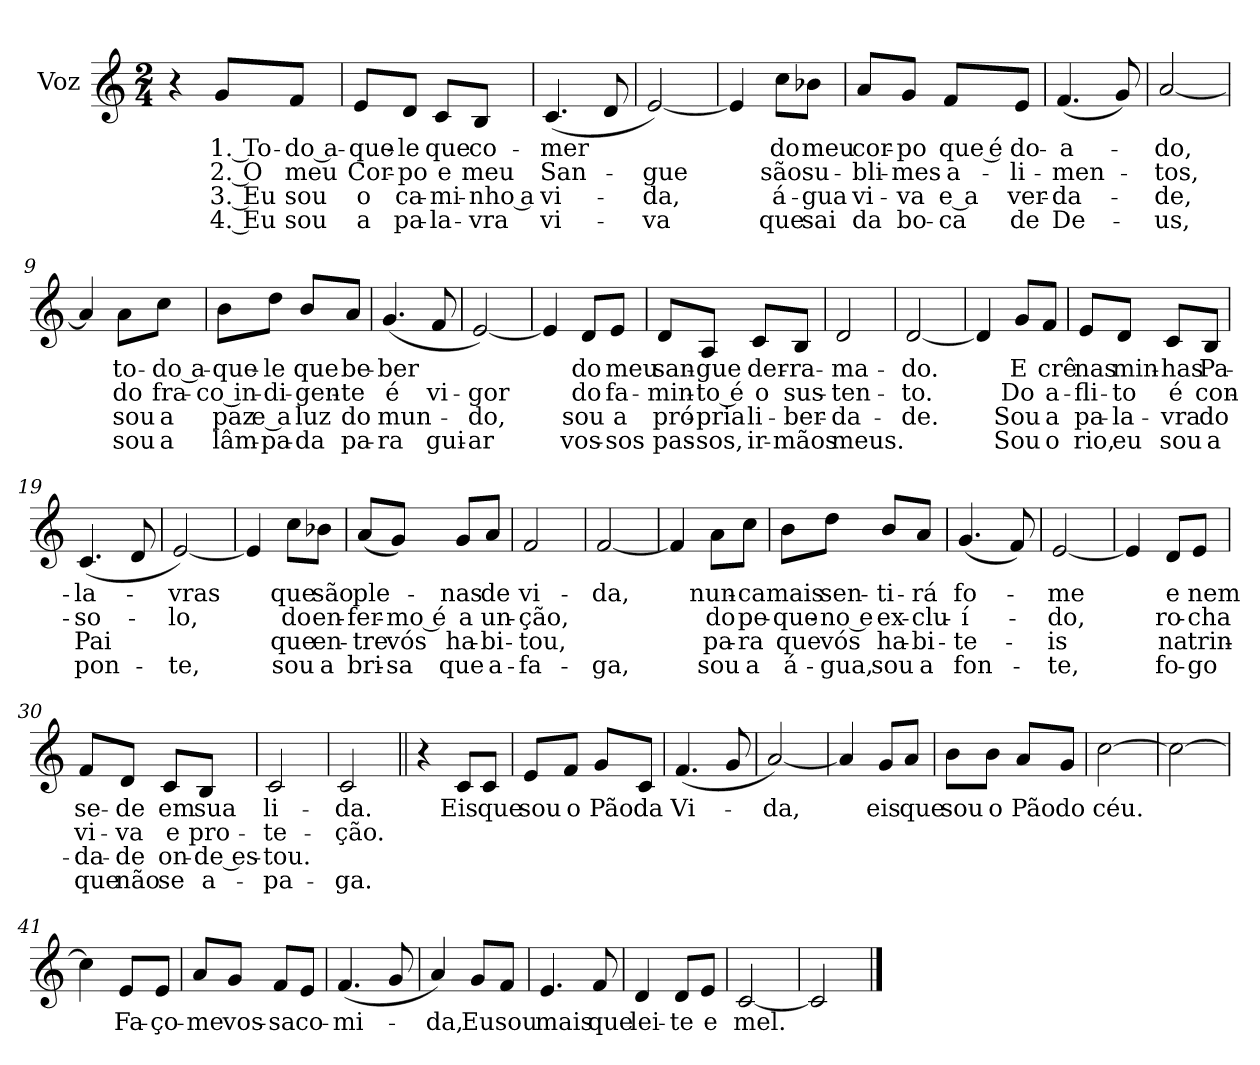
**kern	**text	**text	**text	**text
*part1	*part1	*part1	*part1	*part1
*staff1	*staff1	*staff1	*staff1	*staff1
*I"Voz	*	*	*	*
*I'Vo.	*	*	*	*
*clefG2	*	*	*	*
*k[]	*	*	*	*
*M2/4	*	*	*	*
*MM80	*	*	*	*
=1	=1	=1	=1	=1
4r	.	.	.	.
!	!LO:LY:b	!LO:LY:b	!LO:LY:b	!LO:LY:b
8g/L	1. To-	2. O	3. Eu	4. Eu
!	!LO:LY:b	!LO:LY:b	!LO:LY:b	!LO:LY:b
8f/J	-do a-	meu	sou	sou
=2	=2	=2	=2	=2
!	!LO:LY:b	!LO:LY:b	!LO:LY:b	!LO:LY:b
8e/L	-que-	Cor-	o	a
!	!LO:LY:b	!LO:LY:b	!LO:LY:b	!LO:LY:b
8d/J	-le	-po	ca-	pa-
!	!LO:LY:b	!LO:LY:b	!LO:LY:b	!LO:LY:b
8c/L	que	e	-mi-	-la-
!	!LO:LY:b	!LO:LY:b	!LO:LY:b	!LO:LY:b
8B/J	co-	meu	-nho a	-vra
=3	=3	=3	=3	=3
!	!LO:LY:b	!LO:LY:b	!LO:LY:b	!LO:LY:b
(<4.c/	-mer	San-	vi-	vi-
8d/	.	.	.	.
=4	=4	=4	=4	=4
!	!	!LO:LY:b	!LO:LY:b	!LO:LY:b
[2e/)	.	-gue	-da,	-va
=5	=5	=5	=5	=5
4e/]	.	.	.	.
!	!LO:LY:b	!LO:LY:b	!LO:LY:b	!LO:LY:b
8cc\L	do	são	á-	que
!	!LO:LY:b	!LO:LY:b	!LO:LY:b	!LO:LY:b
8b-X\J	meu	su-	gua	sai
=6	=6	=6	=6	=6
!	!LO:LY:b	!LO:LY:b	!LO:LY:b	!LO:LY:b
8a/L	cor-	-bli-	vi-	da
!	!LO:LY:b	!LO:LY:b	!LO:LY:b	!LO:LY:b
8g/J	-po	-mes	-va	bo-
!	!LO:LY:b	!LO:LY:b	!LO:LY:b	!LO:LY:b
8f/L	que é	a-	e a	-ca
!	!LO:LY:b	!LO:LY:b	!LO:LY:b	!LO:LY:b
8e/J	do-	-li-	ver-	de
=7	=7	=7	=7	=7
!	!LO:LY:b	!LO:LY:b	!LO:LY:b	!LO:LY:b
(<4.f/	-a-	-men-	-da-	De-
8g/)	.	.	.	.
=8	=8	=8	=8	=8
!	!LO:LY:b	!LO:LY:b	!LO:LY:b	!LO:LY:b
[2a/	-do,	-tos,	-de,	-us,
!!LO:LB:g=z
=9	=9	=9	=9	=9
4a/]	.	.	.	.
!	!LO:LY:b	!LO:LY:b	!LO:LY:b	!LO:LY:b
8a\L	to-	do	sou	sou
!	!LO:LY:b	!LO:LY:b	!LO:LY:b	!LO:LY:b
8cc\J	-do a-	fra-	a	a
=10	=10	=10	=10	=10
!	!LO:LY:b	!LO:LY:b	!LO:LY:b	!LO:LY:b
8b\L	que-	-co in-	paz	lâm-
!	!LO:LY:b	!LO:LY:b	!LO:LY:b	!LO:LY:b
8dd\J	-le	-di-	e a	-pa-
!	!LO:LY:b	!LO:LY:b	!LO:LY:b	!LO:LY:b
8b/L	que	-gen-	luz	-da
!	!LO:LY:b	!LO:LY:b	!LO:LY:b	!LO:LY:b
8a/J	be-	-te	do	pa-
=11	=11	=11	=11	=11
!	!LO:LY:b	!LO:LY:b	!LO:LY:b	!LO:LY:b
(<4.g/	-ber	é	mun-	-ra
!	!	!LO:LY:b	!	!LO:LY:b
8f/	.	vi-	.	gui-
=12	=12	=12	=12	=12
!	!	!LO:LY:b	!LO:LY:b	!LO:LY:b
[2e/)	.	-gor	-do,	-ar
=13	=13	=13	=13	=13
4e/]	.	.	.	.
!	!LO:LY:b	!LO:LY:b	!LO:LY:b	!LO:LY:b
8d/L	do	do	sou	vos-
!	!LO:LY:b	!LO:LY:b	!LO:LY:b	!LO:LY:b
8e/J	meu	fa-	a	-sos
=14	=14	=14	=14	=14
!	!LO:LY:b	!LO:LY:b	!LO:LY:b	!LO:LY:b
8d/L	san-	-min-	pró-	pas-
!	!LO:LY:b	!LO:LY:b	!LO:LY:b	!LO:LY:b
8A/J	-gue	-to é	-pria	-sos,
!	!LO:LY:b	!LO:LY:b	!LO:LY:b	!LO:LY:b
8c/L	der-	o	li-	ir-
!	!LO:LY:b	!LO:LY:b	!LO:LY:b	!LO:LY:b
8B/J	-ra-	sus-	-ber-	-mãos
=15	=15	=15	=15	=15
!	!LO:LY:b	!LO:LY:b	!LO:LY:b	!LO:LY:b
2d/	-ma-	-ten-	-da-	-meus.
=16	=16	=16	=16	=16
!	!LO:LY:b	!LO:LY:b	!LO:LY:b	!
[2d/	-do.	-to.	-de.	.
!!LO:LB:g=z
=17	=17	=17	=17	=17
4d/]	.	.	.	.
!	!LO:LY:b	!LO:LY:b	!LO:LY:b	!LO:LY:b
8g/L	E	Do	Sou	Sou
!	!LO:LY:b	!LO:LY:b	!LO:LY:b	!LO:LY:b
8f/J	crê	a-	a	o
=18	=18	=18	=18	=18
!	!LO:LY:b	!LO:LY:b	!LO:LY:b	!LO:LY:b
8e/L	nas	-fli-	pa-	rio,
!	!LO:LY:b	!LO:LY:b	!LO:LY:b	!LO:LY:b
8d/J	min-	-to	-la-	eu
!	!LO:LY:b	!LO:LY:b	!LO:LY:b	!LO:LY:b
8c/L	-has	é	-vra	sou
!	!LO:LY:b	!LO:LY:b	!LO:LY:b	!LO:LY:b
8B/J	Pa-	con-	do	a
=19	=19	=19	=19	=19
!	!LO:LY:b	!LO:LY:b	!LO:LY:b	!LO:LY:b
(<4.c/	-la-	-so-	Pai	pon-
8d/	.	.	.	.
=20	=20	=20	=20	=20
!	!LO:LY:b	!LO:LY:b	!	!LO:LY:b
[2e/)	-vras	-lo,	.	-te,
=21	=21	=21	=21	=21
4e/]	.	.	.	.
!	!LO:LY:b	!LO:LY:b	!LO:LY:b	!LO:LY:b
8cc\L	que	do	que	sou
!	!LO:LY:b	!LO:LY:b	!LO:LY:b	!LO:LY:b
8b-X\J	são	en-	en-	a
=22	=22	=22	=22	=22
!	!LO:LY:b	!LO:LY:b	!LO:LY:b	!LO:LY:b
(<8a/L	ple-	-fer-	-tre	bri-
!	!	!LO:LY:b	!LO:LY:b	!LO:LY:b
8g/J)	.	-mo é	vós	-sa
!	!LO:LY:b	!LO:LY:b	!LO:LY:b	!LO:LY:b
8g/L	-nas	a	ha-	que
!	!LO:LY:b	!LO:LY:b	!LO:LY:b	!LO:LY:b
8a/J	de	un-	-bi-	a-
=23	=23	=23	=23	=23
!	!LO:LY:b	!LO:LY:b	!LO:LY:b	!LO:LY:b
2f/	vi-	-ção,	-tou,	-fa-
=24	=24	=24	=24	=24
!	!LO:LY:b	!	!	!LO:LY:b
[2f/	-da,	.	.	-ga,
=25	=25	=25	=25	=25
4f/]	.	.	.	.
!	!LO:LY:b	!LO:LY:b	!LO:LY:b	!LO:LY:b
8a\L	nun-	do	pa-	sou
!	!LO:LY:b	!LO:LY:b	!LO:LY:b	!LO:LY:b
8cc\J	-ca	pe-	-ra	a
!!LO:LB:g=z
=26	=26	=26	=26	=26
!	!LO:LY:b	!LO:LY:b	!LO:LY:b	!LO:LY:b
8b\L	mais	-que-	que	á-
!	!LO:LY:b	!LO:LY:b	!LO:LY:b	!LO:LY:b
8dd\J	sen-	-no e	vós	-gua,
!	!LO:LY:b	!LO:LY:b	!LO:LY:b	!LO:LY:b
8b/L	-ti-	ex-	ha-	sou
!	!LO:LY:b	!LO:LY:b	!LO:LY:b	!LO:LY:b
8a/J	-rá	-clu-	-bi-	a
=27	=27	=27	=27	=27
!	!LO:LY:b	!LO:LY:b	!LO:LY:b	!LO:LY:b
(<4.g/	fo-	-í-	-te-	fon-
8f/)	.	.	.	.
=28	=28	=28	=28	=28
!	!LO:LY:b	!LO:LY:b	!LO:LY:b	!LO:LY:b
[2e/	-me	-do,	-is	-te,
=29	=29	=29	=29	=29
4e/]	.	.	.	.
!	!LO:LY:b	!LO:LY:b	!LO:LY:b	!LO:LY:b
8d/L	e	ro-	na	fo-
!	!LO:LY:b	!LO:LY:b	!LO:LY:b	!LO:LY:b
8e/J	nem	-cha	trin-	-go
=30	=30	=30	=30	=30
!	!LO:LY:b	!LO:LY:b	!LO:LY:b	!LO:LY:b
8f/L	se-	vi-	-da-	que
!	!LO:LY:b	!LO:LY:b	!LO:LY:b	!LO:LY:b
8d/J	-de	-va	-de	não
!	!LO:LY:b	!LO:LY:b	!LO:LY:b	!LO:LY:b
8c/L	em	e	on-	se
!	!LO:LY:b	!LO:LY:b	!LO:LY:b	!LO:LY:b
8B/J	sua	pro-	-de es-	a-
=31	=31	=31	=31	=31
!	!LO:LY:b	!LO:LY:b	!LO:LY:b	!LO:LY:b
2c/	li-	-te-	-tou.	-pa-
=32	=32	=32	=32	=32
!	!LO:LY:b	!LO:LY:b	!	!LO:LY:b
2c/	-da.	-ção.	.	-ga.
!!LO:LB:g=z
=33||	=33||	=33||	=33||	=33||
4r	.	.	.	.
!	!LO:LY:b	!	!	!
8c/L	Eis	.	.	.
!	!LO:LY:b	!	!	!
8c/J	que	.	.	.
=34	=34	=34	=34	=34
!	!LO:LY:b	!	!	!
8e/L	sou	.	.	.
!	!LO:LY:b	!	!	!
8f/J	o	.	.	.
!	!LO:LY:b	!	!	!
8g/L	Pão	.	.	.
!	!LO:LY:b	!	!	!
8c/J	da	.	.	.
=35	=35	=35	=35	=35
!	!LO:LY:b	!	!	!
(<4.f/	Vi-	.	.	.
8g/	.	.	.	.
=36	=36	=36	=36	=36
!	!LO:LY:b	!	!	!
[2a/)	-da,	.	.	.
=37	=37	=37	=37	=37
4a/]	.	.	.	.
!	!LO:LY:b	!	!	!
8g/L	eis	.	.	.
!	!LO:LY:b	!	!	!
8a/J	que	.	.	.
=38	=38	=38	=38	=38
!	!LO:LY:b	!	!	!
8b\L	sou	.	.	.
!	!LO:LY:b	!	!	!
8b\J	o	.	.	.
!	!LO:LY:b	!	!	!
8a/L	Pão	.	.	.
!	!LO:LY:b	!	!	!
8g/J	do	.	.	.
=39	=39	=39	=39	=39
!	!LO:LY:b	!	!	!
[2cc\	céu.	.	.	.
=40	=40	=40	=40	=40
2cc\_	.	.	.	.
=41	=41	=41	=41	=41
4cc\]	.	.	.	.
!	!LO:LY:b	!	!	!
8e/L	Fa-	.	.	.
!	!LO:LY:b	!	!	!
8e/J	-ço-	.	.	.
!!LO:LB:g=z
=42	=42	=42	=42	=42
!	!LO:LY:b	!	!	!
8a/L	-me	.	.	.
!	!LO:LY:b	!	!	!
8g/J	vos-	.	.	.
!	!LO:LY:b	!	!	!
8f/L	-sa	.	.	.
!	!LO:LY:b	!	!	!
8e/J	co-	.	.	.
=43	=43	=43	=43	=43
!	!LO:LY:b	!	!	!
(<4.f/	-mi-	.	.	.
8g/	.	.	.	.
=44	=44	=44	=44	=44
!	!LO:LY:b	!	!	!
4a/)	da,	.	.	.
!	!LO:LY:b	!	!	!
8g/L	Eu	.	.	.
!	!LO:LY:b	!	!	!
8f/J	sou	.	.	.
=45	=45	=45	=45	=45
!	!LO:LY:b	!	!	!
4.e/	mais	.	.	.
!	!LO:LY:b	!	!	!
8f/	que	.	.	.
=46	=46	=46	=46	=46
!	!LO:LY:b	!	!	!
4d/	lei-	.	.	.
!	!LO:LY:b	!	!	!
8d/L	-te	.	.	.
!	!LO:LY:b	!	!	!
8e/J	e	.	.	.
=47	=47	=47	=47	=47
!	!LO:LY:b	!	!	!
[2c/	mel.	.	.	.
=48	=48	=48	=48	=48
2c/]	.	.	.	.
==	==	==	==	==
*-	*-	*-	*-	*-
